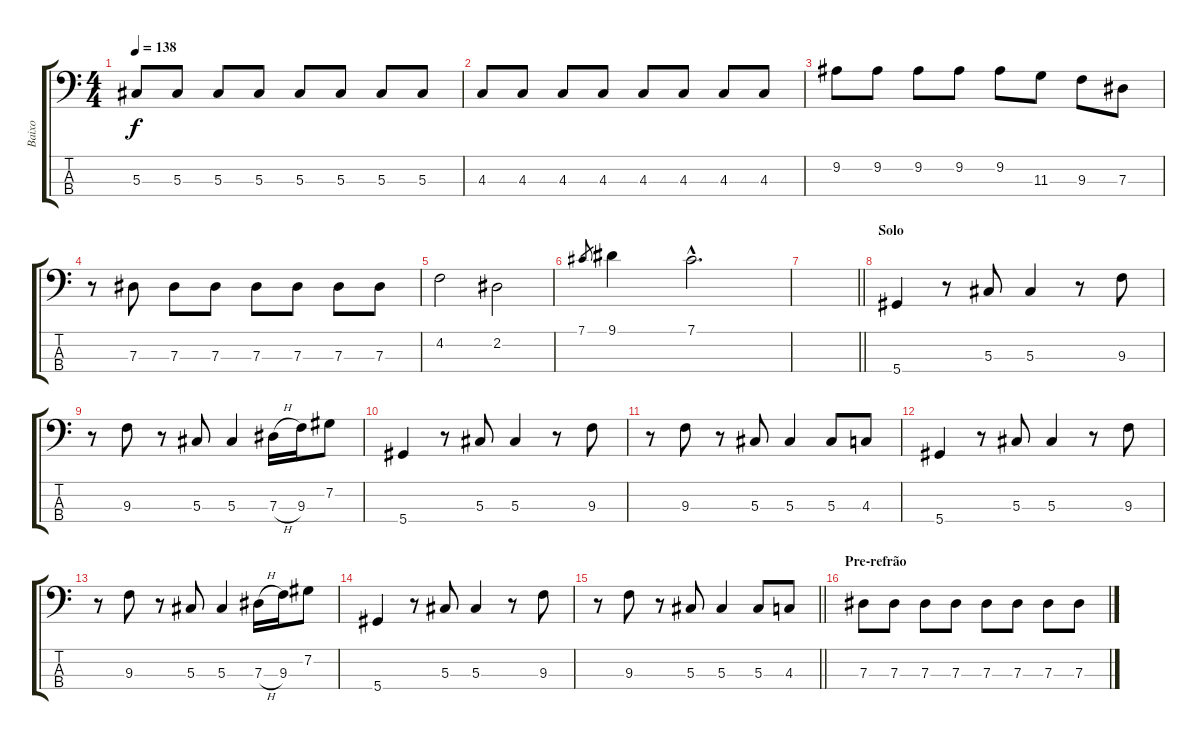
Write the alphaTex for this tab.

\track ("Baixo" "Baixo") {instrument electricbasspick}
\staff {score tabs}
\tuning (Gb2 Db2 Ab1 Eb1) {hide}
\ts (4 4)
\tempo 138
\clef f4
\ks c
5.3.8{dy f} 5.3.8 5.3.8 5.3.8 5.3.8 5.3.8 5.3.8 5.3.8 |
4.3.8 4.3.8 4.3.8 4.3.8 4.3.8 4.3.8 4.3.8 4.3.8 |
9.2.8 9.2.8 9.2.8 9.2.8 9.2.8 11.3.8 9.3.8 7.3.8 |
r.8 7.3.8 7.3.8 7.3.8 7.3.8 7.3.8 7.3.8 7.3.8 |
4.2.2 2.2.2 |
7.1.8{gr} 9.1.4 7.1{hac}.2{d} |
\barLineRight lightlight
|
\section ("" "Solo")
5.4.4 r.8 5.3.8 5.3.4 r.8 9.3.8 |
r.8 9.3.8 r.8 5.3.8 5.3.4 7.3{h}.16 9.3.16 7.2.8 |
5.4.4 r.8 5.3.8 5.3.4 r.8 9.3.8 |
r.8 9.3.8 r.8 5.3.8 5.3.4 5.3.8 4.3.8 |
5.4.4 r.8 5.3.8 5.3.4 r.8 9.3.8 |
r.8 9.3.8 r.8 5.3.8 5.3.4 7.3{h}.16 9.3.16 7.2.8 |
5.4.4 r.8 5.3.8 5.3.4 r.8 9.3.8 |
\barLineRight lightlight
r.8 9.3.8 r.8 5.3.8 5.3.4 5.3.8 4.3.8 |
\section ("" "Pre-refrão")
7.3.8 7.3.8 7.3.8 7.3.8 7.3.8 7.3.8 7.3.8 7.3.8
